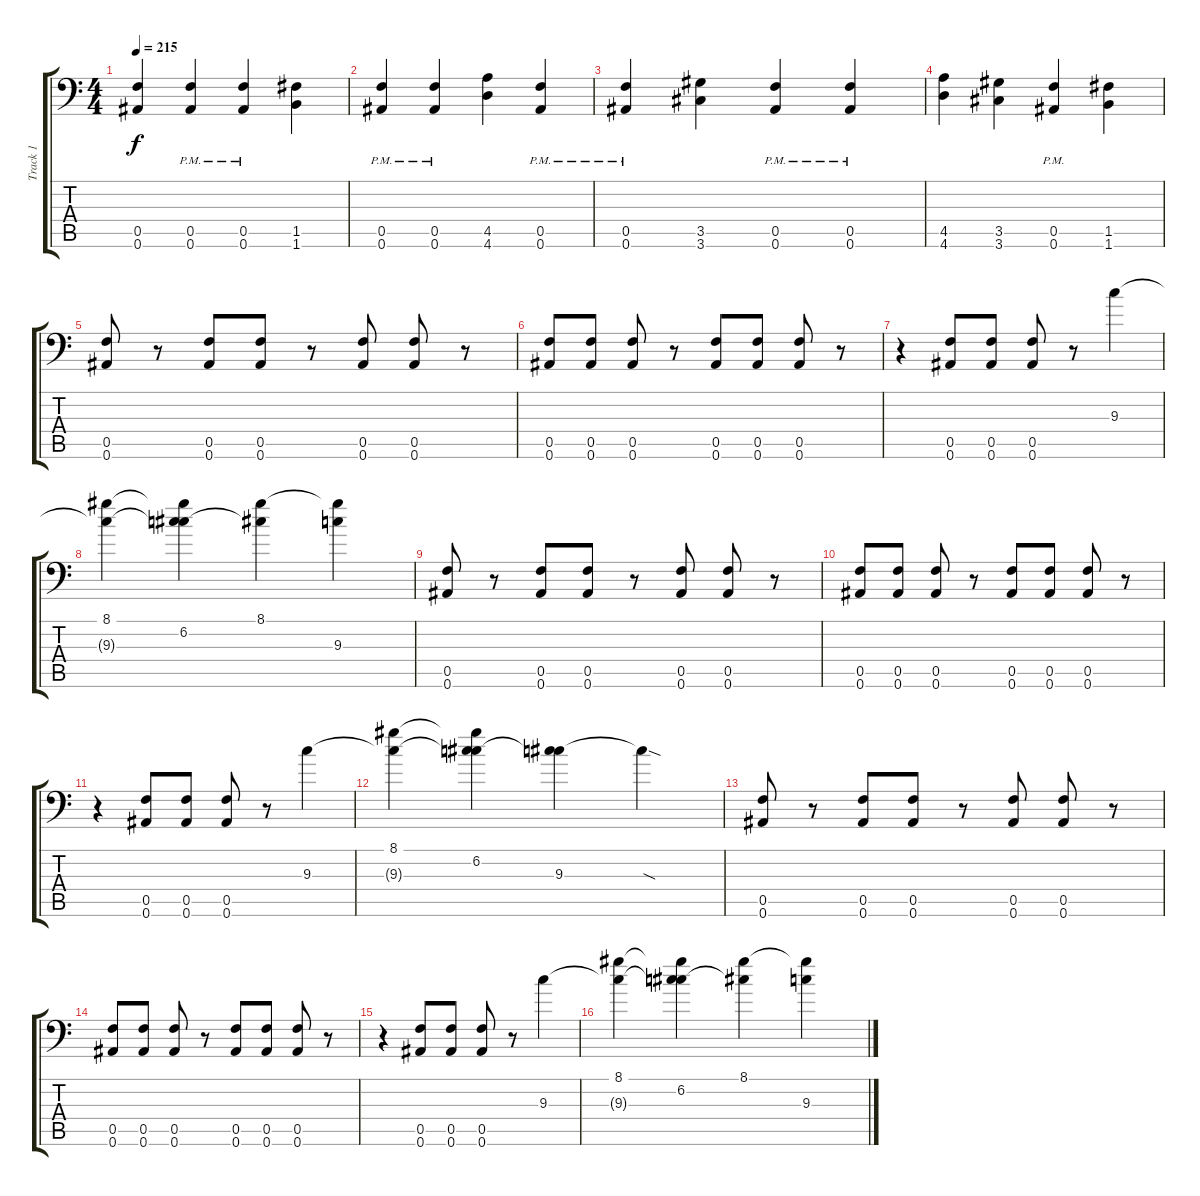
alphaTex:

\track ("Track 1" "Track 1") {instrument overdrivenguitar}
\staff {score tabs}
\tuning (C4 G3 Eb3 Bb2 F2 Bb1) {hide}
\ts (4 4)
\tempo 215
\clef f4
\ks c
(0.5 0.6).4{dy f} (0.5{pm} 0.6{pm}).4 (0.5{pm} 0.6{pm}).4 (1.5 1.6).4 |
(0.5{pm} 0.6{pm}).4 (0.5{pm} 0.6{pm}).4 (4.5 4.6).4 (0.5{pm} 0.6{pm}).4 |
(0.5{pm} 0.6{pm}).4 (3.5 3.6).4 (0.5{pm} 0.6{pm}).4 (0.5{pm} 0.6{pm}).4 |
(4.5 4.6).4 (3.5 3.6).4 (0.5{pm} 0.6{pm}).4 (1.5 1.6).4 |
(0.5 0.6).8 r.8 (0.5 0.6).8 (0.5 0.6).8 r.8 (0.5 0.6).8 (0.5 0.6).8 r.8 |
(0.5 0.6).8 (0.5 0.6).8 (0.5 0.6).8 r.8 (0.5 0.6).8 (0.5 0.6).8 (0.5 0.6).8 r.8 |
r.4 (0.5 0.6).8 (0.5 0.6).8 (0.5 0.6).8 r.8 9.3.4 |
(8.1 9.3{t}).4 (8.1{t} 6.2 9.3{t}).4 (8.1 6.2{t}).4 (8.1{t} 9.3).4 |
(0.5 0.6).8 r.8 (0.5 0.6).8 (0.5 0.6).8 r.8 (0.5 0.6).8 (0.5 0.6).8 r.8 |
(0.5 0.6).8 (0.5 0.6).8 (0.5 0.6).8 r.8 (0.5 0.6).8 (0.5 0.6).8 (0.5 0.6).8 r.8 |
r.4 (0.5 0.6).8 (0.5 0.6).8 (0.5 0.6).8 r.8 9.3.4 |
(8.1 9.3{t}).4 (8.1{t} 6.2 9.3{t}).4 (6.2{t} 9.3).4 9.3{sod t}.4 |
(0.5 0.6).8 r.8 (0.5 0.6).8 (0.5 0.6).8 r.8 (0.5 0.6).8 (0.5 0.6).8 r.8 |
(0.5 0.6).8 (0.5 0.6).8 (0.5 0.6).8 r.8 (0.5 0.6).8 (0.5 0.6).8 (0.5 0.6).8 r.8 |
r.4 (0.5 0.6).8 (0.5 0.6).8 (0.5 0.6).8 r.8 9.3.4 |
(8.1 9.3{t}).4 (8.1{t} 6.2 9.3{t}).4 (8.1 6.2{t}).4 (8.1{t} 9.3).4
